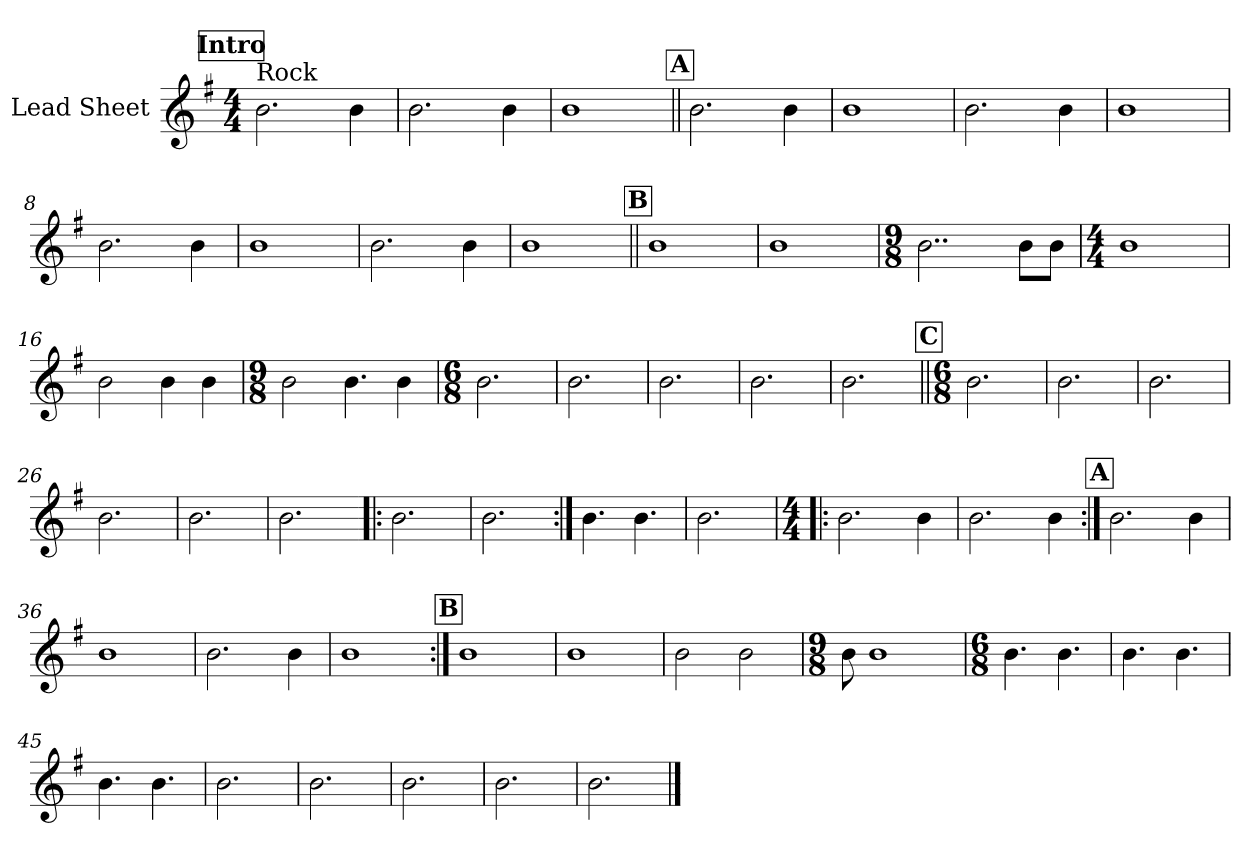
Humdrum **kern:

**kern
*part1
*staff1
*I"Lead Sheet
*clefG2
*k[f#]
*G:
*M4/4
*MM65
!!LO:REH:place=s1:a:fs=14:t=Intro
=1
!LO:TX:a:t=Rock
2.b\
4b\
=2
2.b\
4b\
=3
1b
!!LO:LB:g=z
!!LO:REH:place=s1:a:fs=14:t=A
=4||
2.b\
4b\
=5
1b
=6
2.b\
4b\
=7
1b
!!LO:LB:g=z
=8
2.b\
4b\
=9
1b
=10
2.b\
4b\
=11
1b
!!LO:LB:g=z
!!LO:REH:place=s1:a:fs=14:t=B
=12||
1b
=13
1b
=14
*M9/8
2..b\
8b\L
8b\J
=15
*M4/4
1b
!!LO:LB:g=z
=16
2b\
4b\
4b\
=17
*M9/8
2b\
4.b\
4b\
=18
*M6/8
2.b\
!!LO:LB:g=z
=19
2.b\
=20
2.b\
=21
2.b\
=22
2.b\
!!LO:LB:g=z
!!LO:REH:place=s1:a:fs=14:t=C
=23||
*M6/8
2.b\
=24
2.b\
=25
2.b\
=26
2.b\
=27
2.b\
=28
2.b\
=29!|:
2.b\
=30
2.b\
!!LO:LB:g=z
=31:|!
4.b\
4.b\
=32
2.b\
=33!|:
*M4/4
2.b\
4b\
=34
2.b\
4b\
!!LO:LB:g=z
!!LO:REH:place=s1:a:fs=14:t=A
=35:|!
2.b\
4b\
=36
1b
=37
2.b\
4b\
=38
1b
!!LO:LB:g=z
!!LO:REH:place=s1:a:fs=14:t=B
=39:|!
1b
=40
1b
=41
2b\
2b\
=42
*M9/8
8b\
1b
!!LO:PB:g=z
=43
*M6/8
4.b\
4.b\
=44
4.b\
4.b\
=45
4.b\
4.b\
=46
2.b\
!!LO:LB:g=z
=47
2.b\
=48
2.b\
=49
2.b\
=50
2.b\
==
*-
